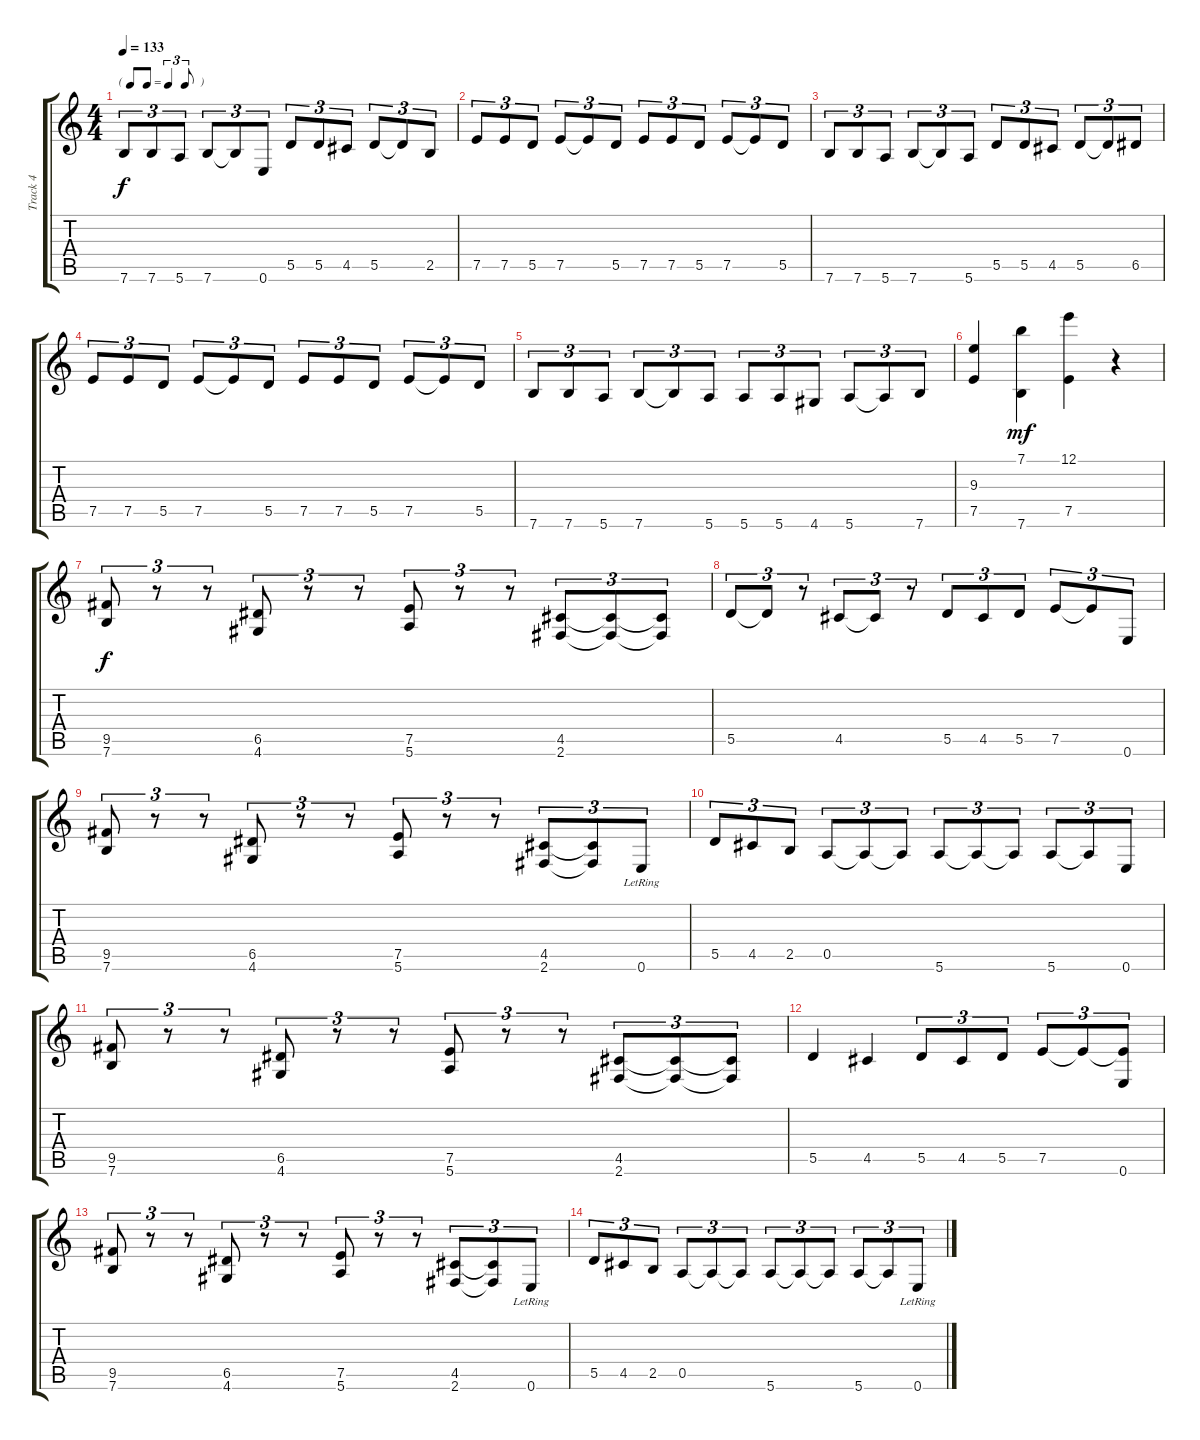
\track ("Track 4" "Track 4") {instrument distortionguitar}
\staff {score tabs}
\tuning (E4 B3 G3 D3 A2 E2) {hide}
\ts (4 4)
\tf triplet8th
\tempo 133
\clef g2
\ks c
7.6.8{tu (3 2) dy f} 7.6.8{tu (3 2)} 5.6.8{tu (3 2)} 7.6.8{tu (3 2)} 7.6{t}.8{tu (3 2)} 0.6.8{tu (3 2)} 5.5.8{tu (3 2)} 5.5.8{tu (3 2)} 4.5.8{tu (3 2)} 5.5.8{tu (3 2)} 5.5{t}.8{tu (3 2)} 2.5.8{tu (3 2)} |
7.5.8{tu (3 2)} 7.5.8{tu (3 2)} 5.5.8{tu (3 2)} 7.5.8{tu (3 2)} 7.5{t}.8{tu (3 2)} 5.5.8{tu (3 2)} 7.5.8{tu (3 2)} 7.5.8{tu (3 2)} 5.5.8{tu (3 2)} 7.5.8{tu (3 2)} 7.5{t}.8{tu (3 2)} 5.5.8{tu (3 2)} |
7.6.8{tu (3 2)} 7.6.8{tu (3 2)} 5.6.8{tu (3 2)} 7.6.8{tu (3 2)} 7.6{t}.8{tu (3 2)} 5.6.8{tu (3 2)} 5.5.8{tu (3 2)} 5.5.8{tu (3 2)} 4.5.8{tu (3 2)} 5.5.8{tu (3 2)} 5.5{t}.8{tu (3 2)} 6.5.8{tu (3 2)} |
7.5.8{tu (3 2)} 7.5.8{tu (3 2)} 5.5.8{tu (3 2)} 7.5.8{tu (3 2)} 7.5{t}.8{tu (3 2)} 5.5.8{tu (3 2)} 7.5.8{tu (3 2)} 7.5.8{tu (3 2)} 5.5.8{tu (3 2)} 7.5.8{tu (3 2)} 7.5{t}.8{tu (3 2)} 5.5.8{tu (3 2)} |
7.6.8{tu (3 2)} 7.6.8{tu (3 2)} 5.6.8{tu (3 2)} 7.6.8{tu (3 2)} 7.6{t}.8{tu (3 2)} 5.6.8{tu (3 2)} 5.6.8{tu (3 2)} 5.6.8{tu (3 2)} 4.6.8{tu (3 2)} 5.6.8{tu (3 2)} 5.6{t}.8{tu (3 2)} 7.6.8{tu (3 2)} |
(9.3 7.5).4 (7.1 7.6).4{dy mf} (12.1 7.5).4 r.4 |
(9.5 7.6).8{tu (3 2) dy f} r.8{tu (3 2)} r.8{tu (3 2)} (6.5 4.6).8{tu (3 2)} r.8{tu (3 2)} r.8{tu (3 2)} (7.5 5.6).8{tu (3 2)} r.8{tu (3 2)} r.8{tu (3 2)} (4.5 2.6).8{tu (3 2)} (4.5{t} 2.6{t}).8{tu (3 2)} (4.5{t} 2.6{t}).8{tu (3 2)} |
5.5.8{tu (3 2)} 5.5{t}.8{tu (3 2)} r.8{tu (3 2)} 4.5.8{tu (3 2)} 4.5{t}.8{tu (3 2)} r.8{tu (3 2)} 5.5.8{tu (3 2)} 4.5.8{tu (3 2)} 5.5.8{tu (3 2)} 7.5.8{tu (3 2)} 7.5{t}.8{tu (3 2)} 0.6.8{tu (3 2)} |
(9.5 7.6).8{tu (3 2)} r.8{tu (3 2)} r.8{tu (3 2)} (6.5 4.6).8{tu (3 2)} r.8{tu (3 2)} r.8{tu (3 2)} (7.5 5.6).8{tu (3 2)} r.8{tu (3 2)} r.8{tu (3 2)} (4.5 2.6).8{tu (3 2)} (4.5{t} 2.6{t}).8{tu (3 2)} 0.6{lr}.8{tu (3 2)} |
5.5.8{tu (3 2)} 4.5.8{tu (3 2)} 2.5.8{tu (3 2)} 0.5.8{tu (3 2)} 0.5{t}.8{tu (3 2)} 0.5{t}.8{tu (3 2)} 5.6.8{tu (3 2)} 5.6{t}.8{tu (3 2)} 5.6{t}.8{tu (3 2)} 5.6.8{tu (3 2)} 5.6{t}.8{tu (3 2)} 0.6.8{tu (3 2)} |
(9.5 7.6).8{tu (3 2)} r.8{tu (3 2)} r.8{tu (3 2)} (6.5 4.6).8{tu (3 2)} r.8{tu (3 2)} r.8{tu (3 2)} (7.5 5.6).8{tu (3 2)} r.8{tu (3 2)} r.8{tu (3 2)} (4.5 2.6).8{tu (3 2)} (4.5{t} 2.6{t}).8{tu (3 2)} (4.5{t} 2.6{t}).8{tu (3 2)} |
5.5.4 4.5.4 5.5.8{tu (3 2)} 4.5.8{tu (3 2)} 5.5.8{tu (3 2)} 7.5.8{tu (3 2)} 7.5{t}.8{tu (3 2)} (7.5{t} 0.6).8{tu (3 2)} |
(9.5 7.6).8{tu (3 2)} r.8{tu (3 2)} r.8{tu (3 2)} (6.5 4.6).8{tu (3 2)} r.8{tu (3 2)} r.8{tu (3 2)} (7.5 5.6).8{tu (3 2)} r.8{tu (3 2)} r.8{tu (3 2)} (4.5 2.6).8{tu (3 2)} (4.5{t} 2.6{t}).8{tu (3 2)} 0.6{lr}.8{tu (3 2)} |
5.5.8{tu (3 2)} 4.5.8{tu (3 2)} 2.5.8{tu (3 2)} 0.5.8{tu (3 2)} 0.5{t}.8{tu (3 2)} 0.5{t}.8{tu (3 2)} 5.6.8{tu (3 2)} 5.6{t}.8{tu (3 2)} 5.6{t}.8{tu (3 2)} 5.6.8{tu (3 2)} 5.6{t}.8{tu (3 2)} 0.6{lr}.8{tu (3 2)}
